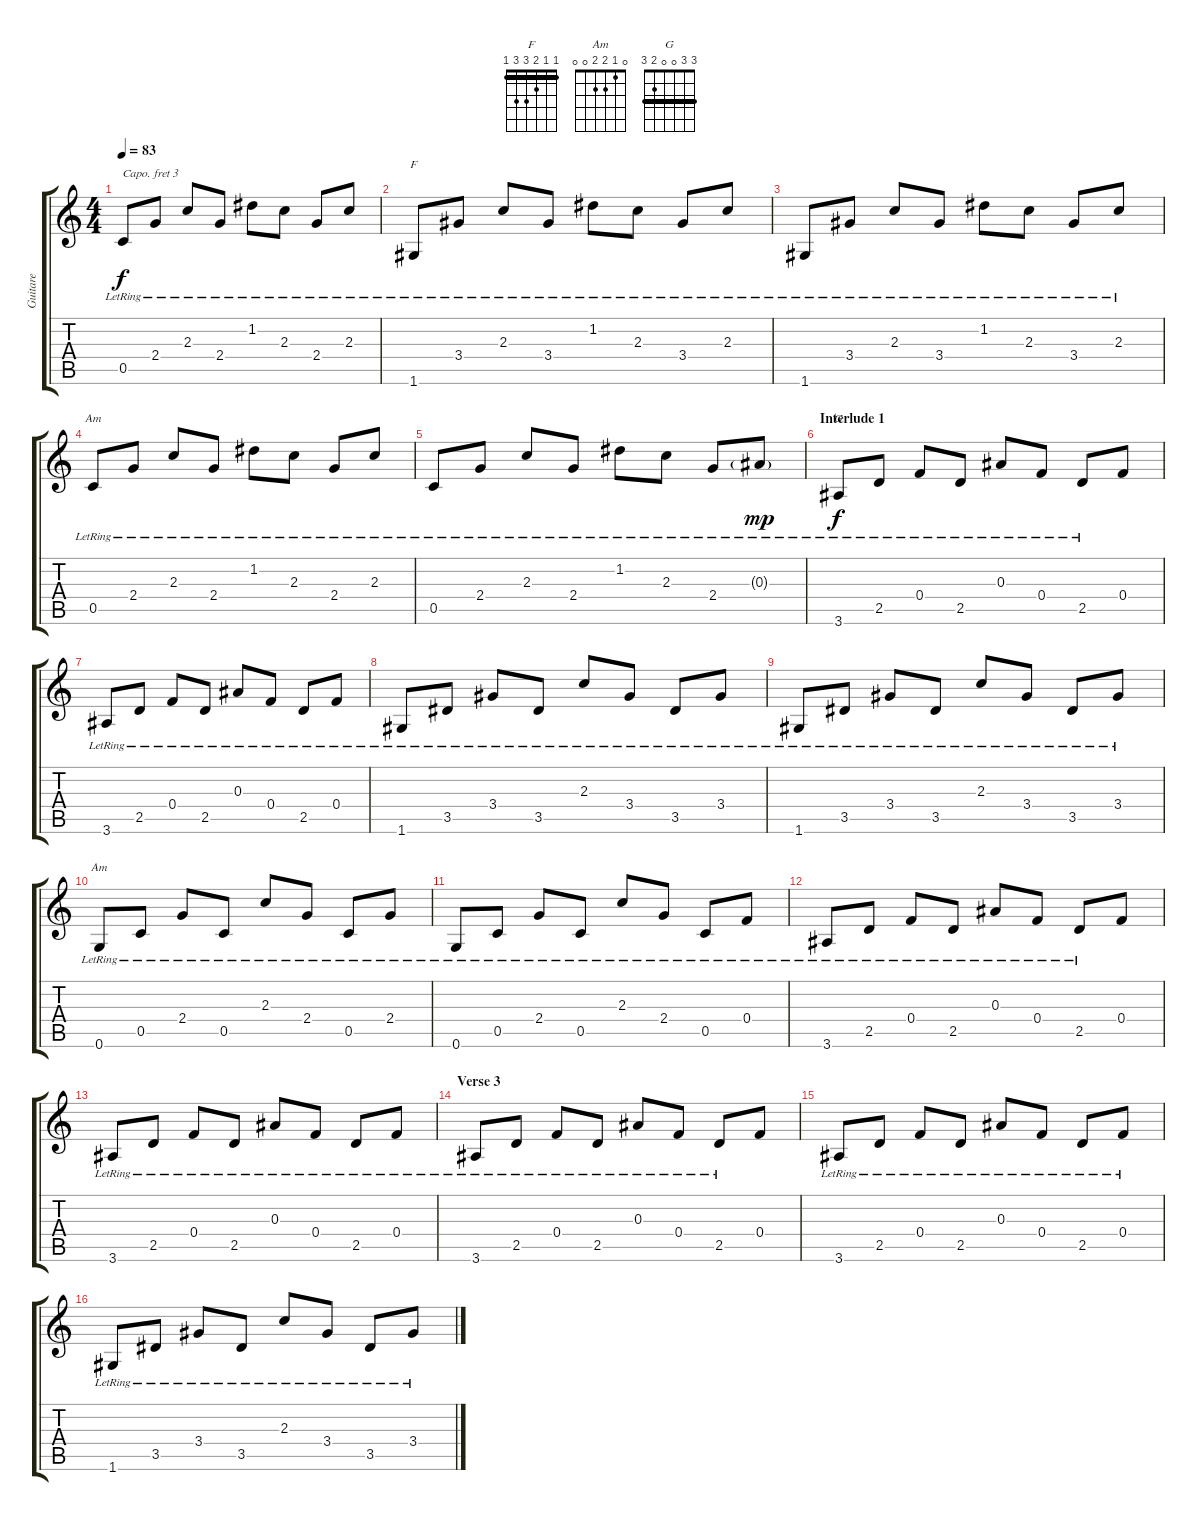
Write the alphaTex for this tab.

\track ("Guitare" "Guitare") {instrument acousticguitarnylon}
\staff {score tabs}
\capo 3
\tuning (E4 B3 G3 D3 A2 E2) {hide}
\chord ("F" 1 1 2 3 3 1) {barre 1}
\chord ("Am" 0 1 2 2 0 x)
\chord ("G" 3 3 0 0 2 3) {barre 3}
\chord ("Am" 0 1 2 2 0 0)
\ts (4 4)
\tempo 83
\clef g2
\ks c
0.5{lr}.8{dy f} 2.4{lr}.8 2.3{lr}.8 2.4{lr}.8 1.2{lr}.8 2.3{lr}.8 2.4{lr}.8 2.3{lr}.8 |
1.6{lr}.8{ch "F"} 3.4{lr}.8 2.3{lr}.8 3.4{lr}.8 1.2{lr}.8 2.3{lr}.8 3.4{lr}.8 2.3{lr}.8 |
1.6{lr}.8 3.4{lr}.8 2.3{lr}.8 3.4{lr}.8 1.2{lr}.8 2.3{lr}.8 3.4{lr}.8 2.3{lr}.8 |
0.5{lr}.8{ch "Am"} 2.4{lr}.8 2.3{lr}.8 2.4{lr}.8 1.2{lr}.8 2.3{lr}.8 2.4{lr}.8 2.3{lr}.8 |
0.5{lr}.8 2.4{lr}.8 2.3{lr}.8 2.4{lr}.8 1.2{lr}.8 2.3{lr}.8 2.4{lr}.8 0.3{g lr}.8{dy mp} |
\section ("" "Interlude 1")
3.6{lr}.8{ch "G" dy f} 2.5{lr}.8 0.4{lr}.8 2.5{lr}.8 0.3{lr}.8 0.4{lr}.8 2.5{lr}.8 0.4.8 |
3.6{lr}.8 2.5{lr}.8 0.4{lr}.8 2.5{lr}.8 0.3{lr}.8 0.4{lr}.8 2.5{lr}.8 0.4{lr}.8 |
1.6{lr}.8 3.5{lr}.8 3.4{lr}.8 3.5{lr}.8 2.3{lr}.8 3.4{lr}.8 3.5{lr}.8 3.4{lr}.8 |
1.6{lr}.8 3.5{lr}.8 3.4{lr}.8 3.5{lr}.8 2.3{lr}.8 3.4{lr}.8 3.5{lr}.8 3.4{lr}.8 |
0.6{lr}.8{ch "Am"} 0.5{lr}.8 2.4{lr}.8 0.5{lr}.8 2.3{lr}.8 2.4{lr}.8 0.5{lr}.8 2.4{lr}.8 |
0.6{lr}.8 0.5{lr}.8 2.4{lr}.8 0.5{lr}.8 2.3{lr}.8 2.4{lr}.8 0.5{lr}.8 0.4{lr}.8 |
3.6{lr}.8 2.5{lr}.8 0.4{lr}.8 2.5{lr}.8 0.3{lr}.8 0.4{lr}.8 2.5{lr}.8 0.4.8 |
3.6{lr}.8 2.5{lr}.8 0.4{lr}.8 2.5{lr}.8 0.3{lr}.8 0.4{lr}.8 2.5{lr}.8 0.4{lr}.8 |
\section ("" "Verse 3")
3.6{lr}.8 2.5{lr}.8 0.4{lr}.8 2.5{lr}.8 0.3{lr}.8 0.4{lr}.8 2.5{lr}.8 0.4.8 |
3.6{lr}.8 2.5{lr}.8 0.4{lr}.8 2.5{lr}.8 0.3{lr}.8 0.4{lr}.8 2.5{lr}.8 0.4{lr}.8 |
1.6{lr}.8 3.5{lr}.8 3.4{lr}.8 3.5{lr}.8 2.3{lr}.8 3.4{lr}.8 3.5{lr}.8 3.4{lr}.8
